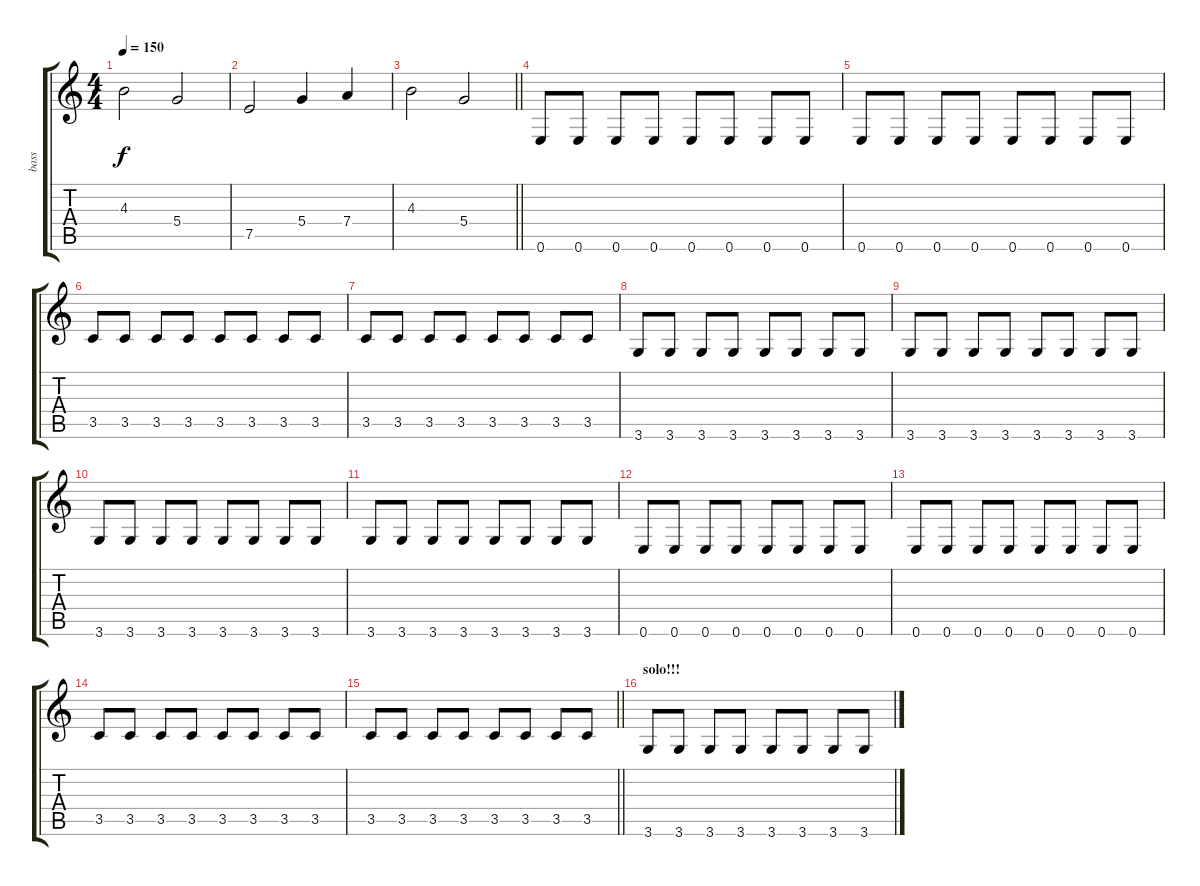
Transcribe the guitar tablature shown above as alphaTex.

\track ("bass" "bass") {instrument acousticbass}
\staff {score tabs}
\tuning (E4 B3 G3 D3 A2 E2) {hide}
\ts (4 4)
\tempo 150
\clef g2
\ks c
4.3.2{dy f} 5.4.2 |
7.5.2 5.4.4 7.4.4 |
\barLineRight lightlight
4.3.2 5.4.2 |
\section ("" "")
0.6.8 0.6.8 0.6.8 0.6.8 0.6.8 0.6.8 0.6.8 0.6.8 |
0.6.8 0.6.8 0.6.8 0.6.8 0.6.8 0.6.8 0.6.8 0.6.8 |
3.5.8 3.5.8 3.5.8 3.5.8 3.5.8 3.5.8 3.5.8 3.5.8 |
3.5.8 3.5.8 3.5.8 3.5.8 3.5.8 3.5.8 3.5.8 3.5.8 |
3.6.8 3.6.8 3.6.8 3.6.8 3.6.8 3.6.8 3.6.8 3.6.8 |
3.6.8 3.6.8 3.6.8 3.6.8 3.6.8 3.6.8 3.6.8 3.6.8 |
3.6.8 3.6.8 3.6.8 3.6.8 3.6.8 3.6.8 3.6.8 3.6.8 |
3.6.8 3.6.8 3.6.8 3.6.8 3.6.8 3.6.8 3.6.8 3.6.8 |
0.6.8 0.6.8 0.6.8 0.6.8 0.6.8 0.6.8 0.6.8 0.6.8 |
0.6.8 0.6.8 0.6.8 0.6.8 0.6.8 0.6.8 0.6.8 0.6.8 |
3.5.8 3.5.8 3.5.8 3.5.8 3.5.8 3.5.8 3.5.8 3.5.8 |
\barLineRight lightlight
3.5.8 3.5.8 3.5.8 3.5.8 3.5.8 3.5.8 3.5.8 3.5.8 |
\section ("" "solo!!!")
3.6.8 3.6.8 3.6.8 3.6.8 3.6.8 3.6.8 3.6.8 3.6.8
